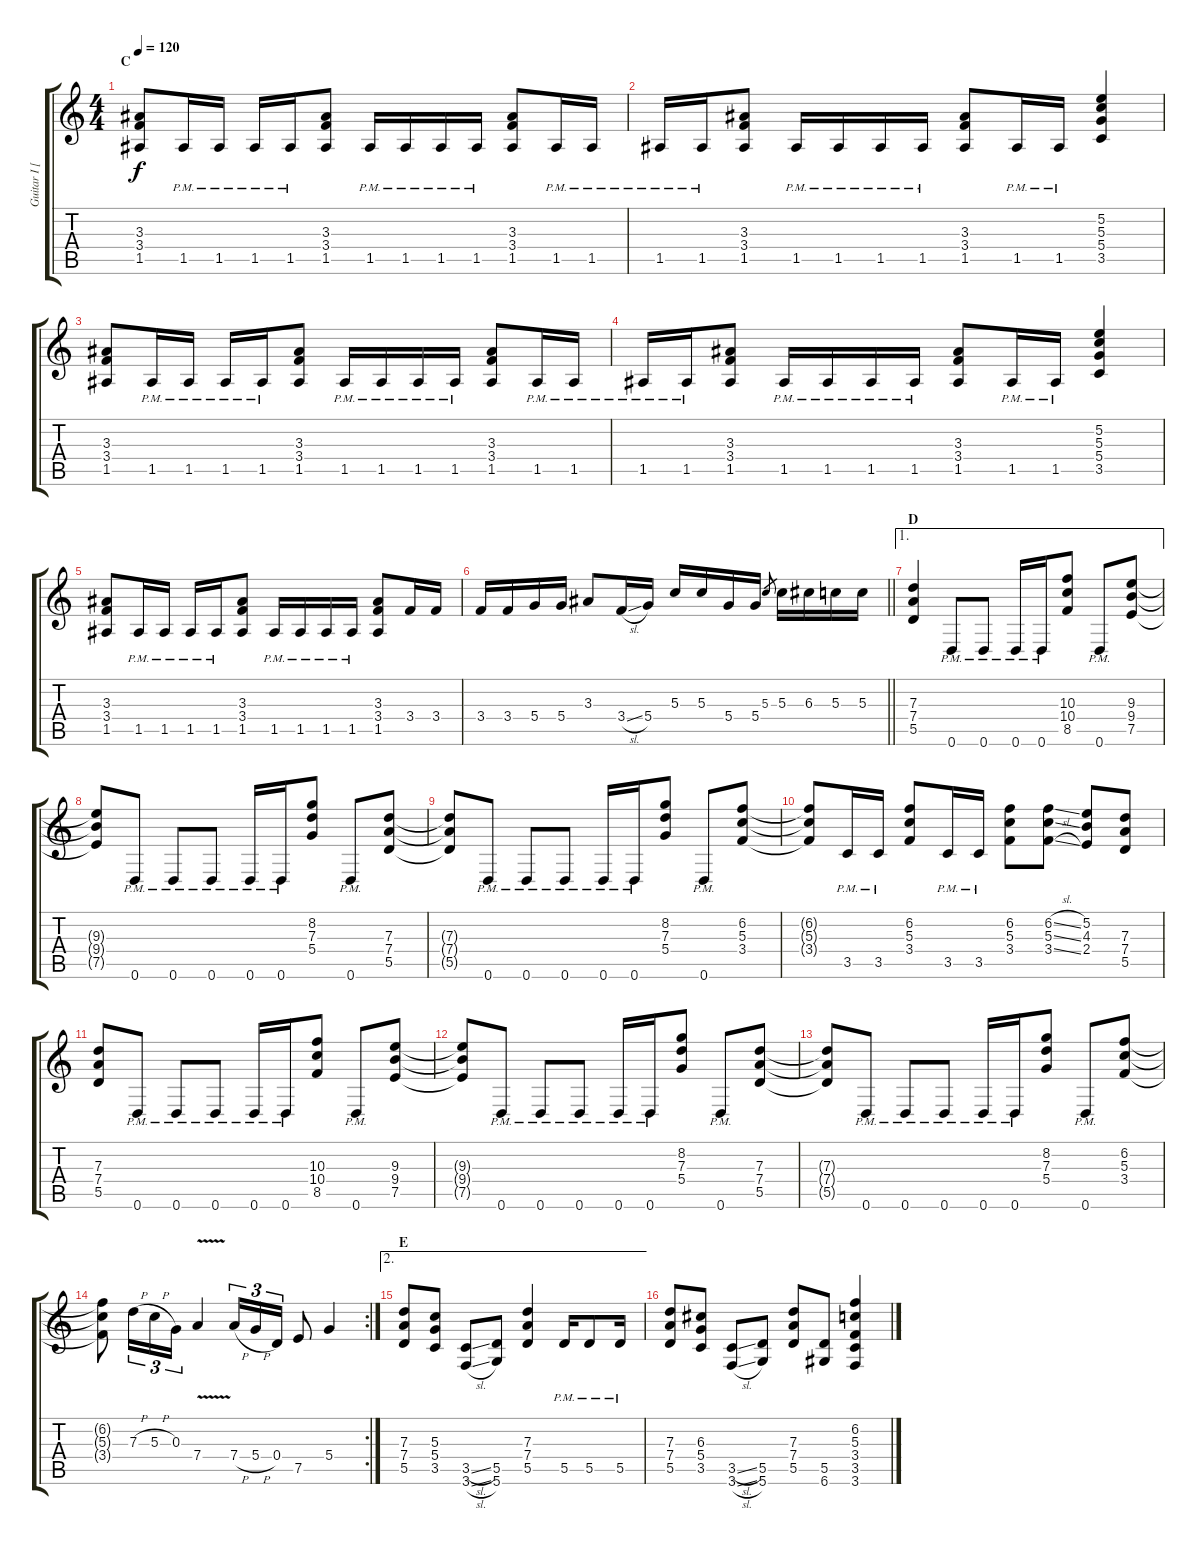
\track ("Guitar I [Lead-Solo]" "Guitar I [") {instrument overdrivenguitar}
\staff {score tabs}
\tuning (E4 B3 G3 D3 A2 D2) {hide}
\ts (4 4)
\section ("" "C")
\tempo 120
\clef g2
\ks c
(3.3 3.4 1.5).8{dy f} 1.5{pm}.16 1.5{pm}.16 1.5{pm}.16 1.5{pm}.16 (3.3 3.4 1.5).8 1.5{pm}.16 1.5{pm}.16 1.5{pm}.16 1.5{pm}.16 (3.3 3.4 1.5).8 1.5{pm}.16 1.5{pm}.16 |
1.5{pm}.16 1.5{pm}.16 (3.3 3.4 1.5).8 1.5{pm}.16 1.5{pm}.16 1.5{pm}.16 1.5{pm}.16 (3.3 3.4 1.5).8 1.5{pm}.16 1.5{pm}.16 (5.2 5.3 5.4 3.5).4 |
(3.3 3.4 1.5).8 1.5{pm}.16 1.5{pm}.16 1.5{pm}.16 1.5{pm}.16 (3.3 3.4 1.5).8 1.5{pm}.16 1.5{pm}.16 1.5{pm}.16 1.5{pm}.16 (3.3 3.4 1.5).8 1.5{pm}.16 1.5{pm}.16 |
1.5{pm}.16 1.5{pm}.16 (3.3 3.4 1.5).8 1.5{pm}.16 1.5{pm}.16 1.5{pm}.16 1.5{pm}.16 (3.3 3.4 1.5).8 1.5{pm}.16 1.5{pm}.16 (5.2 5.3 5.4 3.5).4 |
(3.3 3.4 1.5).8 1.5{pm}.16 1.5{pm}.16 1.5{pm}.16 1.5{pm}.16 (3.3 3.4 1.5).8 1.5{pm}.16 1.5{pm}.16 1.5{pm}.16 1.5{pm}.16 (3.3 3.4 1.5).8 3.4.16 3.4.16 |
\barLineRight lightlight
3.4.16 3.4.16 5.4.16 5.4.16 3.3.8 3.4{sl}.16 5.4.16 5.3.16 5.3.16 5.4.16 5.4.16 5.3.8{gr} 5.3.16 6.3.16 5.3.16 5.3.16 |
\ae 1
\section ("" "D")
(7.3 7.4 5.5).4 0.6{pm}.8 0.6{pm}.8 0.6{pm}.16 0.6{pm}.16 (10.3 10.4 8.5).8 0.6{pm}.8 (9.3 9.4 7.5).8 |
(9.3{t} 9.4{t} 7.5{t}).8 0.6{pm}.8 0.6{pm}.8 0.6{pm}.8 0.6{pm}.16 0.6{pm}.16 (8.2 7.3 5.4).8 0.6{pm}.8 (7.3 7.4 5.5).8 |
(7.3{t} 7.4{t} 5.5{t}).8 0.6{pm}.8 0.6{pm}.8 0.6{pm}.8 0.6{pm}.16 0.6{pm}.16 (8.2 7.3 5.4).8 0.6{pm}.8 (6.2 5.3 3.4).8 |
(6.2{t} 5.3{t} 3.4{t}).8 3.5{pm}.16 3.5{pm}.16 (6.2 5.3 3.4).8 3.5{pm}.16 3.5{pm}.16 (6.2 5.3 3.4).8 (6.2{sl} 5.3{sl} 3.4{sl}).8 (5.2 4.3 2.4).8 (7.3 7.4 5.5).8 |
(7.3 7.4 5.5).8 0.6{pm}.8 0.6{pm}.8 0.6{pm}.8 0.6{pm}.16 0.6{pm}.16 (10.3 10.4 8.5).8 0.6{pm}.8 (9.3 9.4 7.5).8 |
(9.3{t} 9.4{t} 7.5{t}).8 0.6{pm}.8 0.6{pm}.8 0.6{pm}.8 0.6{pm}.16 0.6{pm}.16 (8.2 7.3 5.4).8 0.6{pm}.8 (7.3 7.4 5.5).8 |
(7.3{t} 7.4{t} 5.5{t}).8 0.6{pm}.8 0.6{pm}.8 0.6{pm}.8 0.6{pm}.16 0.6{pm}.16 (8.2 7.3 5.4).8 0.6{pm}.8 (6.2 5.3 3.4).8 |
\rc 2
(6.2{t} 5.3{t} 3.4{t}).8 7.3{h}.16{tu (3 2)} 5.3{h}.16{tu (3 2)} 0.3.16{tu (3 2)} 7.4{v}.4 7.4{h}.16{tu (3 2)} 5.4{h}.16{tu (3 2)} 0.4.16{tu (3 2)} 7.5.8 5.4.4 |
\ae 2
\section ("" "E")
(7.3 7.4 5.5).8 (5.3 5.4 3.5).8 (3.5{sl} 3.6{sl}).8 (5.5 5.6).8 (7.3 7.4 5.5).4 5.5{pm}.16 5.5{pm}.8 5.5{pm}.16 |
(7.3 7.4 5.5).8 (6.3 5.4 3.5).8 (3.5{sl} 3.6{sl}).8 (5.5 5.6).8 (7.3 7.4 5.5).8 (5.5 6.6).8 (6.2 5.3 3.4 3.5 3.6).4
